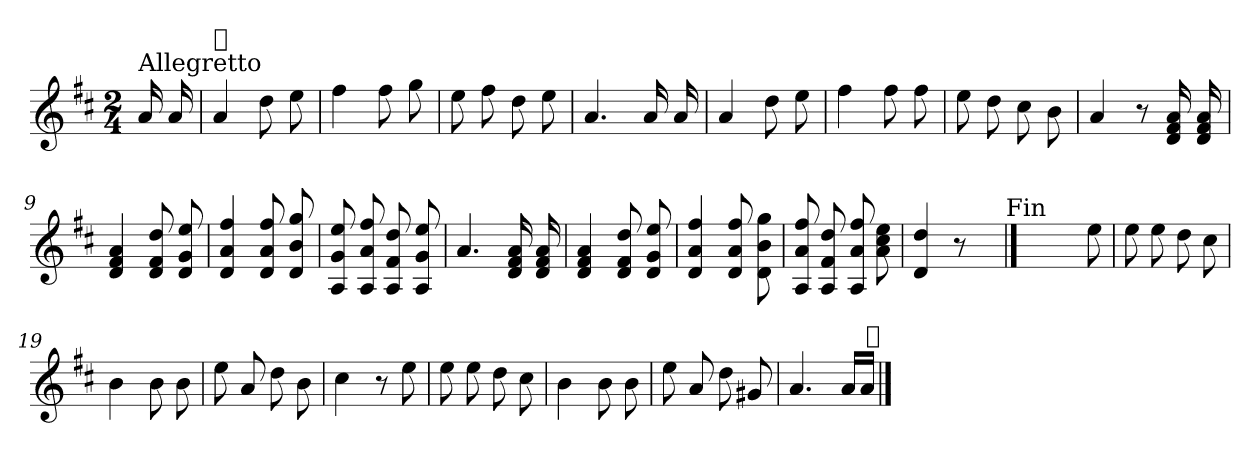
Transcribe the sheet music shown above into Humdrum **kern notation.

**kern
*part1
*staff1
*clefG2
*k[f#c#]
*D:
*M2/4
=
!LO:TX:a:t=Allegretto
16a/
16a/
=1
!LO:TX:a:t=𝄋
4a/
8dd\
8ee\
=2
4ff#\
8ff#\
8gg\
=3
8ee\
8ff#\
8dd\
8ee\
=4
4.a/
16a/
16a/
=5
4a/
8dd\
8ee\
=6
4ff#\
8ff#\
8ff#\
=7
8ee\
8dd\
8cc#\
8b\
!!LO:LB:g=z
=8
4a/
8r
16d/ 16f#/ 16a/
16d/ 16f#/ 16a/
=9
4d/ 4f#/ 4a/
8d/ 8f#/ 8dd/
8d/ 8g/ 8ee/
=10
4d/ 4a/ 4ff#/
8d/ 8a/ 8ff#/
8d/ 8b/ 8gg/
=11
8A/ 8g/ 8ee/
8A/ 8a/ 8ff#/
8A/ 8f#/ 8dd/
8A/ 8g/ 8ee/
=12
4.a/
16d/ 16f#/ 16a/
16d/ 16f#/ 16a/
=13
4d/ 4f#/ 4a/
8d/ 8f#/ 8dd/
8d/ 8g/ 8ee/
=14
4d/ 4a/ 4ff#/
8d/ 8a/ 8ff#/
8d\ 8b\ 8gg\
=15
8A/ 8a/ 8ff#/
8A/ 8f#/ 8dd/
8A/ 8a/ 8ff#/
8a\ 8cc#\ 8ee\
!!LO:LB:g=z
=16
4d/ 4dd/
8r
8ryy
!LO:TX:a:t=Fin
==17
4ryy
8ryy
8ee\
=18
8ee\
8ee\
8dd\
8cc#\
=19
4b\
8b\
8b\
=20
8ee\
8a/
8dd\
8b\
=21
4cc#\
8r
8ee\
=22
8ee\
8ee\
8dd\
8cc#\
=23
4b\
8b\
8b\
=24
8ee\
8a/
8dd\
8g#X/
!!LO:LB:g=z
=25
4.a/
16a/LL
16a/JJ
!LO:TX:a:t=𝄋
==
*-
